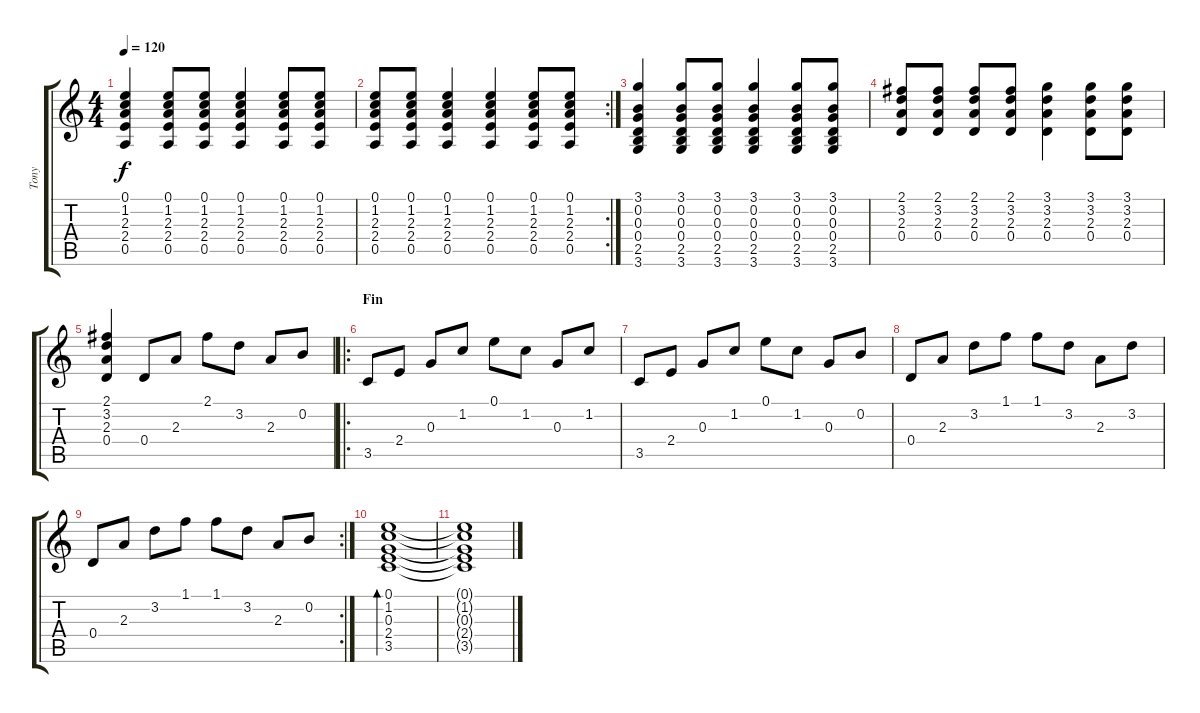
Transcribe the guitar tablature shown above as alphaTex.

\track ("Tony" "Tony") {instrument acousticguitarsteel}
\staff {score tabs}
\tuning (E4 B3 G3 D3 A2 E2) {hide}
\ts (4 4)
\tempo 120
\clef g2
\ks c
(0.1 1.2 2.3 2.4 0.5).4{dy f} (0.1 1.2 2.3 2.4 0.5).8 (0.1 1.2 2.3 2.4 0.5).8 (0.1 1.2 2.3 2.4 0.5).4 (0.1 1.2 2.3 2.4 0.5).8 (0.1 1.2 2.3 2.4 0.5).8 |
\rc 2
(0.1 1.2 2.3 2.4 0.5).8 (0.1 1.2 2.3 2.4 0.5).8 (0.1 1.2 2.3 2.4 0.5).4 (0.1 1.2 2.3 2.4 0.5).4 (0.1 1.2 2.3 2.4 0.5).8 (0.1 1.2 2.3 2.4 0.5).8 |
(3.1 0.2 0.3 0.4 2.5 3.6).4 (3.1 0.2 0.3 0.4 2.5 3.6).8 (3.1 0.2 0.3 0.4 2.5 3.6).8 (3.1 0.2 0.3 0.4 2.5 3.6).4 (3.1 0.2 0.3 0.4 2.5 3.6).8 (3.1 0.2 0.3 0.4 2.5 3.6).8 |
(2.1 3.2 2.3 0.4).8 (2.1 3.2 2.3 0.4).8 (2.1 3.2 2.3 0.4).8 (2.1 3.2 2.3 0.4).8 (3.1 3.2 2.3 0.4).4 (3.1 3.2 2.3 0.4).8 (3.1 3.2 2.3 0.4).8 |
(2.1 3.2 2.3 0.4).4 0.4.8 2.3.8 2.1.8 3.2.8 2.3.8 0.2.8 |
\ro
\section ("" "Fin")
3.5.8 2.4.8 0.3.8 1.2.8 0.1.8 1.2.8 0.3.8 1.2.8 |
3.5.8 2.4.8 0.3.8 1.2.8 0.1.8 1.2.8 0.3.8 0.2.8 |
0.4.8 2.3.8 3.2.8 1.1.8 1.1.8 3.2.8 2.3.8 3.2.8 |
\rc 2
0.4.8 2.3.8 3.2.8 1.1.8 1.1.8 3.2.8 2.3.8 0.2.8 |
(0.1 1.2 0.3 2.4 3.5).1{bd 480 volume 4} |
(0.1{t} 1.2{t} 0.3{t} 2.4{t} 3.5{t}).1
